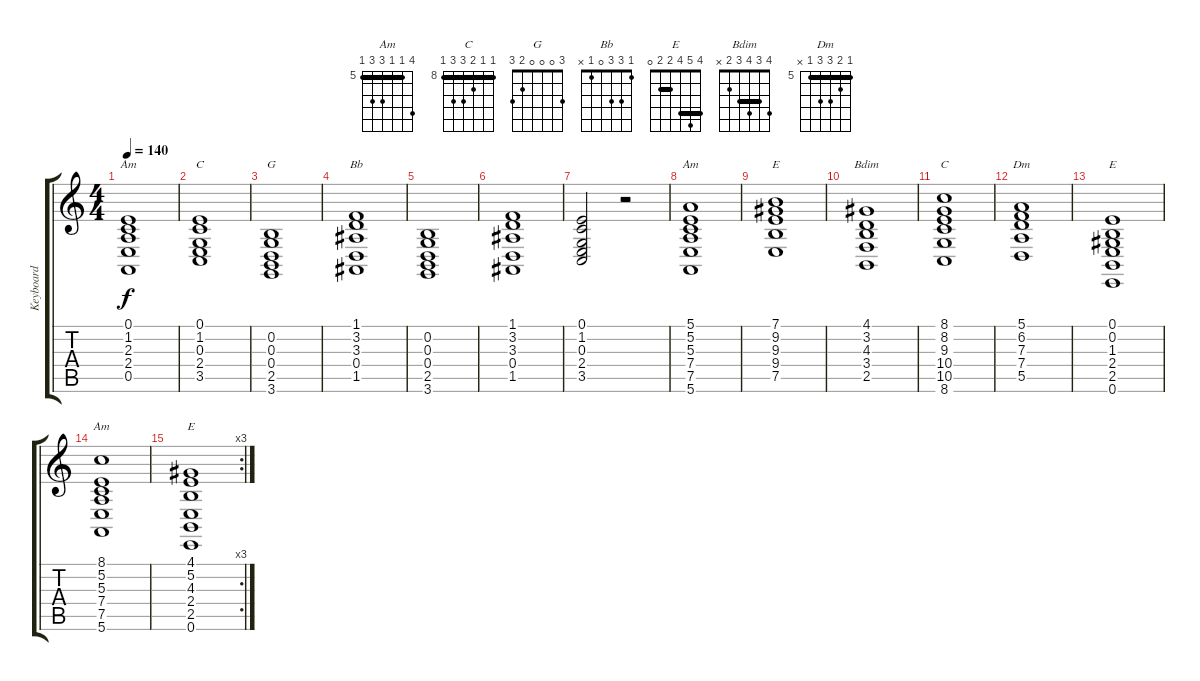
\track ("Keyboard" "Keyboard") {instrument stringensemble1}
\staff {score tabs}
\tuning (E4 B3 G3 D3 A2 E2) {hide}
\chord ("Am" 0 1 2 2 0 x)
\chord ("C" 0 1 0 2 3 x)
\chord ("G" 3 0 0 0 2 3)
\chord ("Bb" 1 3 3 0 1 x)
\chord ("Am" 5 5 5 7 7 5) {firstfret 5 barre 5}
\chord ("E" 7 9 9 9 7 x) {firstfret 7 barre 7}
\chord ("Bdim" 4 3 4 3 2 x) {barre 3}
\chord ("C" 8 8 9 10 10 8) {firstfret 8 barre 8}
\chord ("Dm" 5 6 7 7 5 x) {firstfret 5 barre 5}
\chord ("E" 0 0 1 2 2 0)
\chord ("Am" 8 5 5 7 7 5) {firstfret 5 barre 5}
\chord ("E" 4 5 4 2 2 0) {barre (2 4)}
\ts (4 4)
\tempo 140
\clef g2
\ks c
(0.1 1.2 2.3 2.4 0.5).1{ch "Am" dy f} |
(0.1 1.2 0.3 2.4 3.5).1{ch "C"} |
(0.2 0.3 0.4 2.5 3.6).1{ch "G"} |
(1.1 3.2 3.3 0.4 1.5).1{ch "Bb"} |
(0.2 0.3 0.4 2.5 3.6).1 |
(1.1 3.2 3.3 0.4 1.5).1 |
(0.1 1.2 0.3 2.4 3.5).2 r.2 |
(5.1 5.2 5.3 7.4 7.5 5.6).1{ch "Am"} |
(7.1 9.2 9.3 9.4 7.5).1{ch "E"} |
(4.1 3.2 4.3 3.4 2.5).1{ch "Bdim"} |
(8.1 8.2 9.3 10.4 10.5 8.6).1{ch "C"} |
(5.1 6.2 7.3 7.4 5.5).1{ch "Dm"} |
(0.1 0.2 1.3 2.4 2.5 0.6).1{ch "E"} |
(8.1 5.2 5.3 7.4 7.5 5.6).1{ch "Am"} |
\rc 3
(4.1 5.2 4.3 2.4 2.5 0.6).1{ch "E"}
